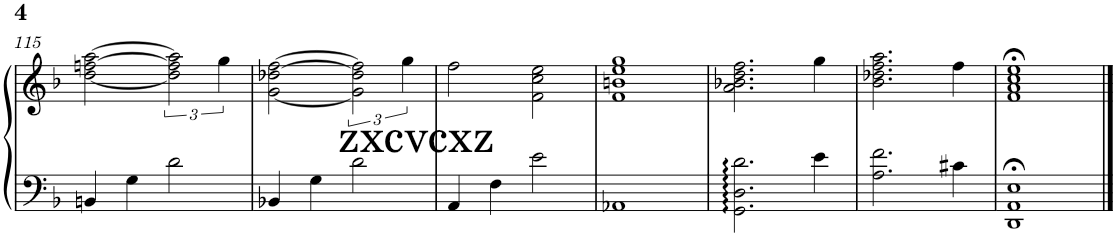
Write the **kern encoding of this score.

**kern	**kern
*part1	*part1
*staff2	*staff1
*I"Piano	*
*I'Pno.	*
!!LO:PB:g=z
*clefF4	*clefG2
*k[b-]	*k[b-]
*M4/4	*M4/4
*met(c)	*met(c)
=115	=115
4BBn/	[2dd\ [2ffn\ [2aa\
4G\	.
2d\	3dd\] 3ff\] 3aa\]
.	6gg\
=116	=116
4BB-X/	[2g\ [2dd-X\ [2ff\
4G\	.
2d\	3g\] 3dd-\] 3ff\]
.	6gg\
=117	=117
4AA/	2ff\
4F\	.
2e\	2f\ 2cc\ 2ee\
=118	=118
1AA-X	1f 1bn 1ee 1gg
=119	=119
2.GG\ 2.D\ 2.d\	2.a\ 2.b-X\ 2.dd\ 2.ff\
4e\	4gg\
=120	=120
2.A\ 2.f\	2.b-\ 2.dd-X\ 2.ff\ 2.aa\
4c#X\	4ff\
=121	=121
!LO:TX:a:t=zxcvcxz	!
1DD;< 1AA;< 1E;<	1f;< 1a;< 1cc;< 1ee;<
==	==
*-	*-
